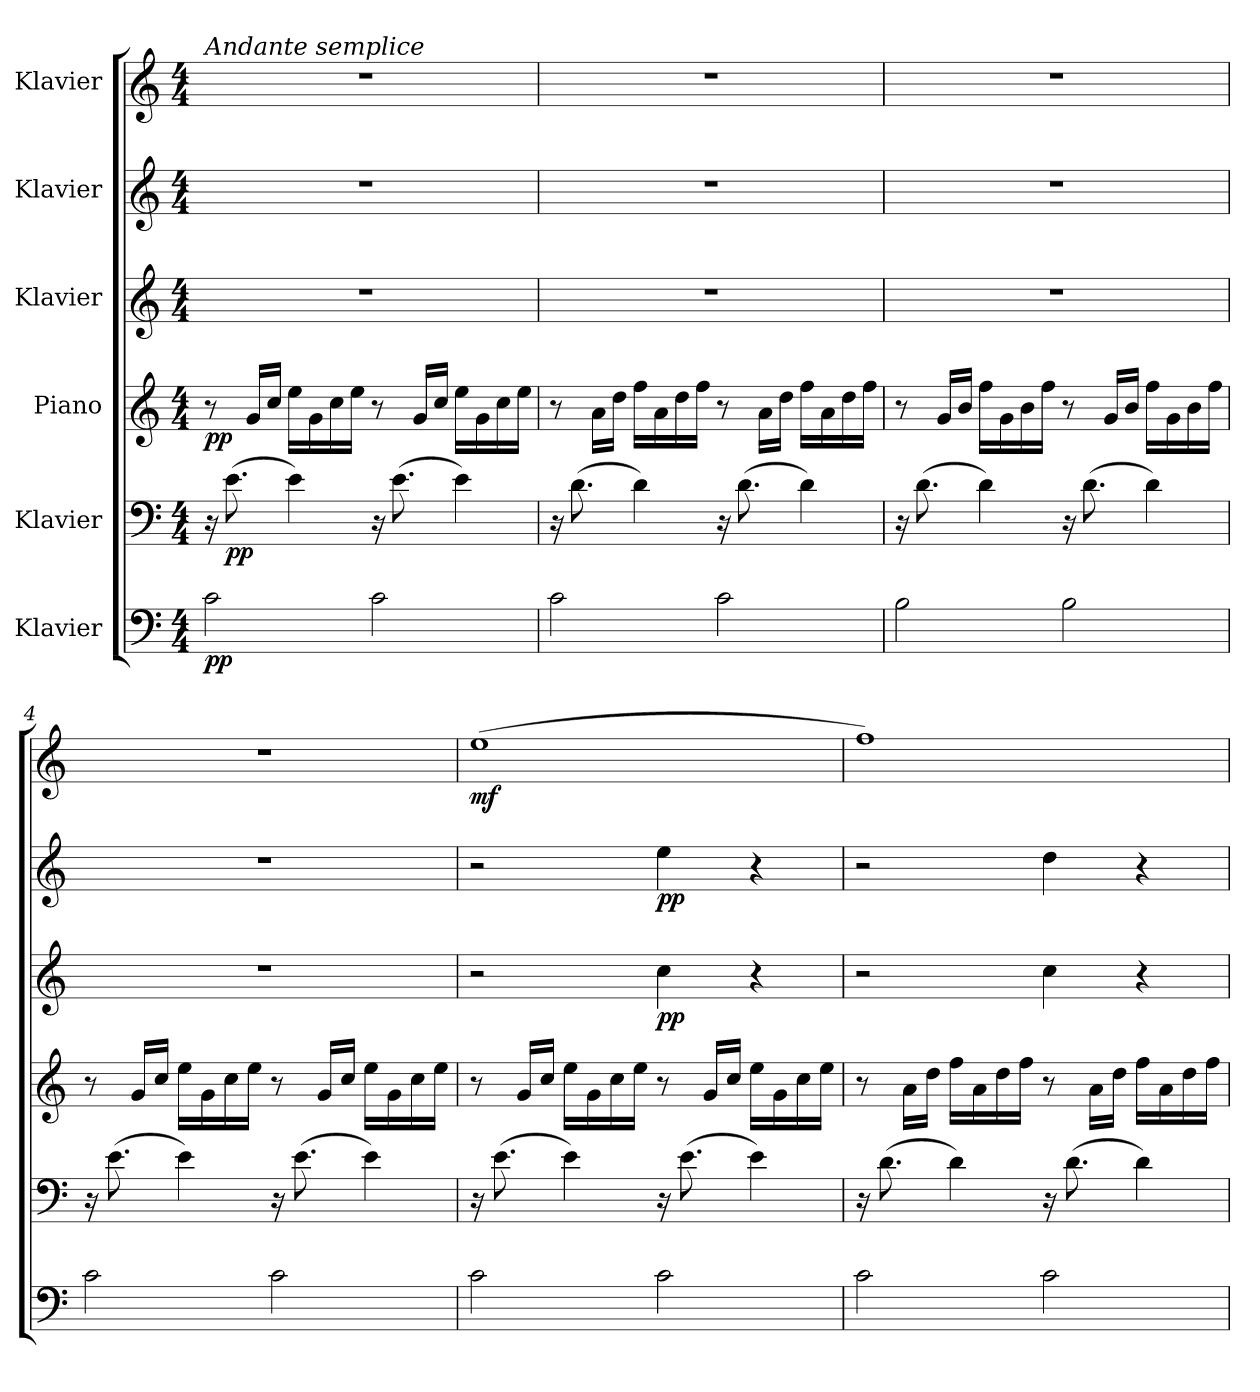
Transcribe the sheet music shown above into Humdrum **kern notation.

**kern	**dynam	**kern	**dynam	**kern	**dynam	**kern	**dynam	**kern	**dynam	**kern	**dynam
*part6	*part6	*part5	*part5	*part4	*part4	*part3	*part3	*part2	*part2	*part1	*part1
*staff6	*staff6	*staff5	*staff5	*staff4	*staff4	*staff3	*staff3	*staff2	*staff2	*staff1	*staff1
*I"Klavier	*	*I"Klavier	*	*I"Piano	*	*I"Klavier	*	*I"Klavier	*	*I"Klavier	*
*clefF4	*	*clefF4	*	*clefG2	*	*clefG2	*	*clefG2	*	*clefG2	*
*k[]	*	*k[]	*	*k[]	*	*k[]	*	*k[]	*	*k[]	*
*M4/4	*	*M4/4	*	*M4/4	*	*M4/4	*	*M4/4	*	*M4/4	*
*MM45	*	*MM45	*	*MM45	*	*MM45	*	*MM45	*	*MM45	*
=1	=1	=1	=1	=1	=1	=1	=1	=1	=1	=1	=1
!	!	!	!	!	!	!	!	!	!	!LO:TX:a:i:t=Andante semplice	!
!	!LO:DY:b	!	!	!	!LO:DY:b	!	!	!	!	!	!
2c\	pp	16r	.	8r	pp	1r	.	1r	.	1r	.
!	!	!	!LO:DY:b	!	!	!	!	!	!	!	!
.	.	(8.e\	pp	.	.	.	.	.	.	.	.
.	.	.	.	16g/LL	.	.	.	.	.	.	.
.	.	.	.	16cc/JJ	.	.	.	.	.	.	.
.	.	4e\)	.	16ee\LL	.	.	.	.	.	.	.
.	.	.	.	16g\	.	.	.	.	.	.	.
.	.	.	.	16cc\	.	.	.	.	.	.	.
.	.	.	.	16ee\JJ	.	.	.	.	.	.	.
2c\	.	16r	.	8r	.	.	.	.	.	.	.
.	.	(8.e\	.	.	.	.	.	.	.	.	.
.	.	.	.	16g/LL	.	.	.	.	.	.	.
.	.	.	.	16cc/JJ	.	.	.	.	.	.	.
.	.	4e\)	.	16ee\LL	.	.	.	.	.	.	.
.	.	.	.	16g\	.	.	.	.	.	.	.
.	.	.	.	16cc\	.	.	.	.	.	.	.
.	.	.	.	16ee\JJ	.	.	.	.	.	.	.
=2	=2	=2	=2	=2	=2	=2	=2	=2	=2	=2	=2
2c\	.	16r	.	8r	.	1r	.	1r	.	1r	.
.	.	(8.d\	.	.	.	.	.	.	.	.	.
.	.	.	.	16a\LL	.	.	.	.	.	.	.
.	.	.	.	16dd\JJ	.	.	.	.	.	.	.
.	.	4d\)	.	16ff\LL	.	.	.	.	.	.	.
.	.	.	.	16a\	.	.	.	.	.	.	.
.	.	.	.	16dd\	.	.	.	.	.	.	.
.	.	.	.	16ff\JJ	.	.	.	.	.	.	.
2c\	.	16r	.	8r	.	.	.	.	.	.	.
.	.	(8.d\	.	.	.	.	.	.	.	.	.
.	.	.	.	16a\LL	.	.	.	.	.	.	.
.	.	.	.	16dd\JJ	.	.	.	.	.	.	.
.	.	4d\)	.	16ff\LL	.	.	.	.	.	.	.
.	.	.	.	16a\	.	.	.	.	.	.	.
.	.	.	.	16dd\	.	.	.	.	.	.	.
.	.	.	.	16ff\JJ	.	.	.	.	.	.	.
=3	=3	=3	=3	=3	=3	=3	=3	=3	=3	=3	=3
2B\	.	16r	.	8r	.	1r	.	1r	.	1r	.
.	.	(8.d\	.	.	.	.	.	.	.	.	.
.	.	.	.	16g/LL	.	.	.	.	.	.	.
.	.	.	.	16b/JJ	.	.	.	.	.	.	.
.	.	4d\)	.	16ff\LL	.	.	.	.	.	.	.
.	.	.	.	16g\	.	.	.	.	.	.	.
.	.	.	.	16b\	.	.	.	.	.	.	.
.	.	.	.	16ff\JJ	.	.	.	.	.	.	.
2B\	.	16r	.	8r	.	.	.	.	.	.	.
.	.	(8.d\	.	.	.	.	.	.	.	.	.
.	.	.	.	16g/LL	.	.	.	.	.	.	.
.	.	.	.	16b/JJ	.	.	.	.	.	.	.
.	.	4d\)	.	16ff\LL	.	.	.	.	.	.	.
.	.	.	.	16g\	.	.	.	.	.	.	.
.	.	.	.	16b\	.	.	.	.	.	.	.
.	.	.	.	16ff\JJ	.	.	.	.	.	.	.
!!LO:PB:g=z
=4	=4	=4	=4	=4	=4	=4	=4	=4	=4	=4	=4
2c\	.	16r	.	8r	.	1r	.	1r	.	1r	.
.	.	(8.e\	.	.	.	.	.	.	.	.	.
.	.	.	.	16g/LL	.	.	.	.	.	.	.
.	.	.	.	16cc/JJ	.	.	.	.	.	.	.
.	.	4e\)	.	16ee\LL	.	.	.	.	.	.	.
.	.	.	.	16g\	.	.	.	.	.	.	.
.	.	.	.	16cc\	.	.	.	.	.	.	.
.	.	.	.	16ee\JJ	.	.	.	.	.	.	.
2c\	.	16r	.	8r	.	.	.	.	.	.	.
.	.	(8.e\	.	.	.	.	.	.	.	.	.
.	.	.	.	16g/LL	.	.	.	.	.	.	.
.	.	.	.	16cc/JJ	.	.	.	.	.	.	.
.	.	4e\)	.	16ee\LL	.	.	.	.	.	.	.
.	.	.	.	16g\	.	.	.	.	.	.	.
.	.	.	.	16cc\	.	.	.	.	.	.	.
.	.	.	.	16ee\JJ	.	.	.	.	.	.	.
=5	=5	=5	=5	=5	=5	=5	=5	=5	=5	=5	=5
!	!	!	!	!	!	!	!	!	!	!	!LO:DY:b
2c\	.	16r	.	8r	.	2r	.	2r	.	(>1ee	mf
.	.	(8.e\	.	.	.	.	.	.	.	.	.
.	.	.	.	16g/LL	.	.	.	.	.	.	.
.	.	.	.	16cc/JJ	.	.	.	.	.	.	.
.	.	4e\)	.	16ee\LL	.	.	.	.	.	.	.
.	.	.	.	16g\	.	.	.	.	.	.	.
.	.	.	.	16cc\	.	.	.	.	.	.	.
.	.	.	.	16ee\JJ	.	.	.	.	.	.	.
!	!	!	!	!	!	!	!LO:DY:b	!	!LO:DY:b	!	!
2c\	.	16r	.	8r	.	4cc\	pp	4ee\	pp	.	.
.	.	(8.e\	.	.	.	.	.	.	.	.	.
.	.	.	.	16g/LL	.	.	.	.	.	.	.
.	.	.	.	16cc/JJ	.	.	.	.	.	.	.
.	.	4e\)	.	16ee\LL	.	4r	.	4r	.	.	.
.	.	.	.	16g\	.	.	.	.	.	.	.
.	.	.	.	16cc\	.	.	.	.	.	.	.
.	.	.	.	16ee\JJ	.	.	.	.	.	.	.
=6	=6	=6	=6	=6	=6	=6	=6	=6	=6	=6	=6
2c\	.	16r	.	8r	.	2r	.	2r	.	1ff)	.
.	.	(8.d\	.	.	.	.	.	.	.	.	.
.	.	.	.	16a\LL	.	.	.	.	.	.	.
.	.	.	.	16dd\JJ	.	.	.	.	.	.	.
.	.	4d\)	.	16ff\LL	.	.	.	.	.	.	.
.	.	.	.	16a\	.	.	.	.	.	.	.
.	.	.	.	16dd\	.	.	.	.	.	.	.
.	.	.	.	16ff\JJ	.	.	.	.	.	.	.
2c\	.	16r	.	8r	.	4cc\	.	4dd\	.	.	.
.	.	(8.d\	.	.	.	.	.	.	.	.	.
.	.	.	.	16a\LL	.	.	.	.	.	.	.
.	.	.	.	16dd\JJ	.	.	.	.	.	.	.
.	.	4d\)	.	16ff\LL	.	4r	.	4r	.	.	.
.	.	.	.	16a\	.	.	.	.	.	.	.
.	.	.	.	16dd\	.	.	.	.	.	.	.
.	.	.	.	16ff\JJ	.	.	.	.	.	.	.
=	=	=	=	=	=	=	=	=	=	=	=
*-	*-	*-	*-	*-	*-	*-	*-	*-	*-	*-	*-
